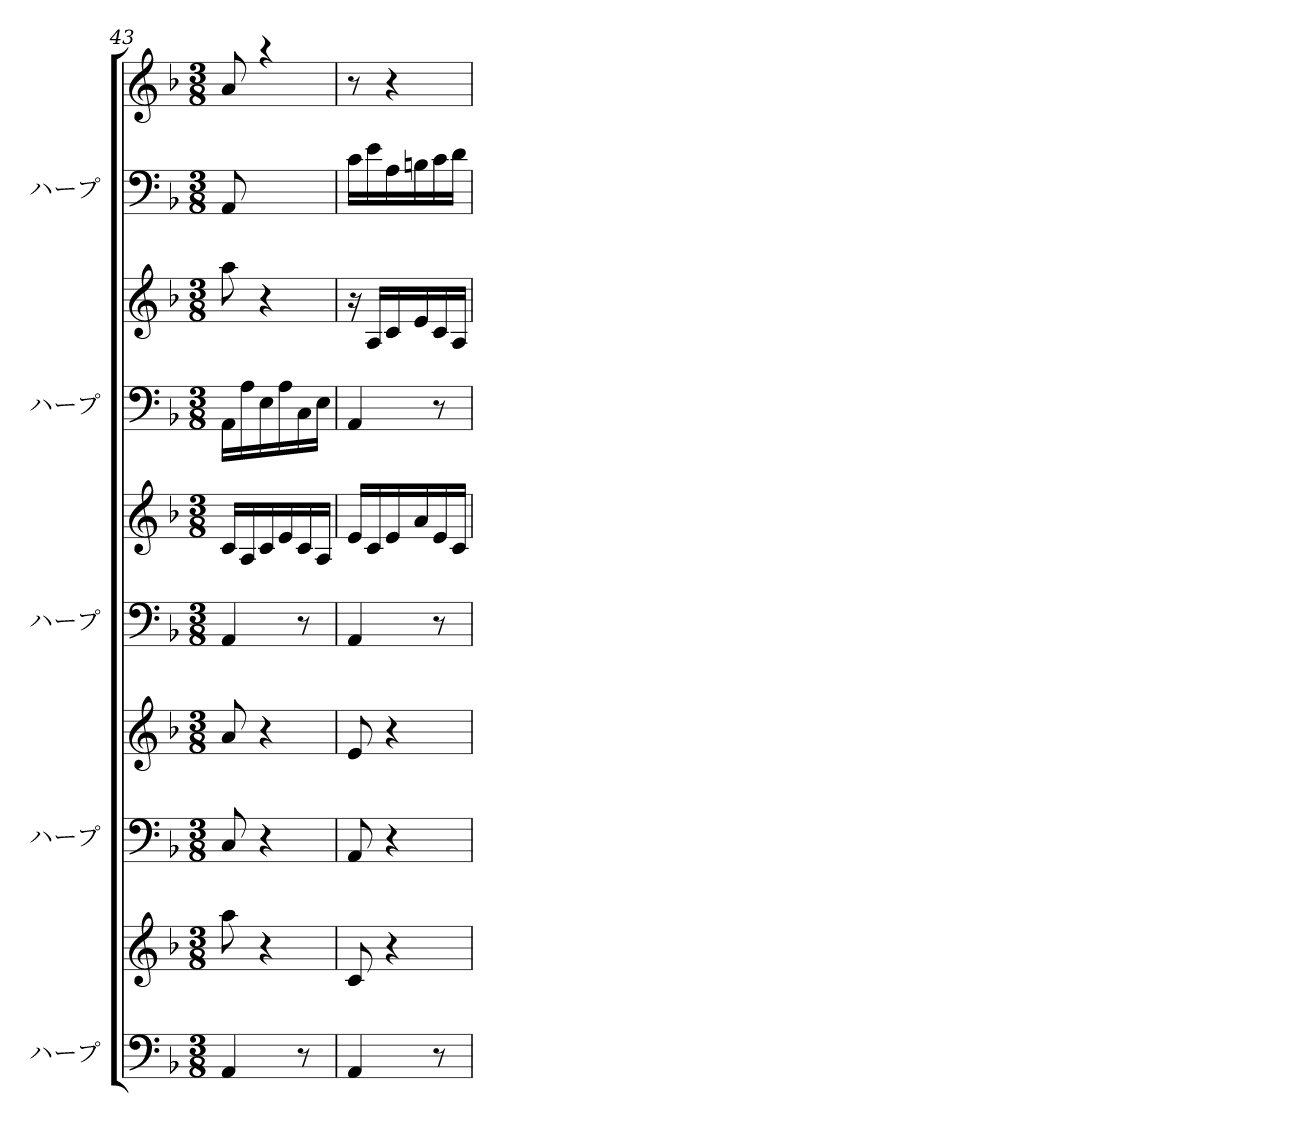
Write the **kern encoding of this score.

**kern	**kern	**kern	**kern	**kern	**kern	**kern	**kern	**kern	**kern
*part5	*part5	*part4	*part4	*part3	*part3	*part2	*part2	*part1	*part1
*staff10	*staff9	*staff8	*staff7	*staff6	*staff5	*staff4	*staff3	*staff2	*staff1
*I"ハープ	*	*I"ハープ	*	*I"ハープ	*	*I"ハープ	*	*I"ハープ	*
*clefF4	*clefG2	*clefF4	*clefG2	*clefF4	*clefG2	*clefF4	*clefG2	*clefF4	*clefG2
*k[b-]	*k[b-]	*k[b-]	*k[b-]	*k[b-]	*k[b-]	*k[b-]	*k[b-]	*k[b-]	*k[b-]
*M3/8	*M3/8	*M3/8	*M3/8	*M3/8	*M3/8	*M3/8	*M3/8	*M3/8	*M3/8
=43	=43	=43	=43	=43	=43	=43	=43	=43	=43
*	*	*	*	*	*	*	*	*	*^
4AA/	8aa\	8C/	8a/	4AA/	16c/LL	16AA\LL	8aa\	8AA/L	8a/	8ryy
.	.	.	.	.	16A/	16A\	.	.	.	.
.	4r	4r	4r	.	16c/	16E\	4r	4ryy	4raa	8a\
.	.	.	.	.	16e/	16A\	.	.	.	.
8r	.	.	.	8r	16c/	16C\	.	.	.	8e\J
.	.	.	.	.	16A/JJ	16E\JJ	.	.	.	.
*	*	*	*	*	*	*	*	*	*v	*v
=44	=44	=44	=44	=44	=44	=44	=44	=44	=44
4AA/	8c/	8AA/	8e/	4AA/	16e/LL	4AA/	16r	16c\LL	8r
.	.	.	.	.	16c/	.	16A/LL	16e\	.
.	4r	4r	4r	.	16e/	.	16c/	16A\	4r
.	.	.	.	.	16a/	.	16e/	16Bn\	.
8r	.	.	.	8r	16e/	8r	16c/	16c\	.
.	.	.	.	.	16c/JJ	.	16A/JJ	16d\JJ	.
=	=	=	=	=	=	=	=	=	=
*-	*-	*-	*-	*-	*-	*-	*-	*-	*-
